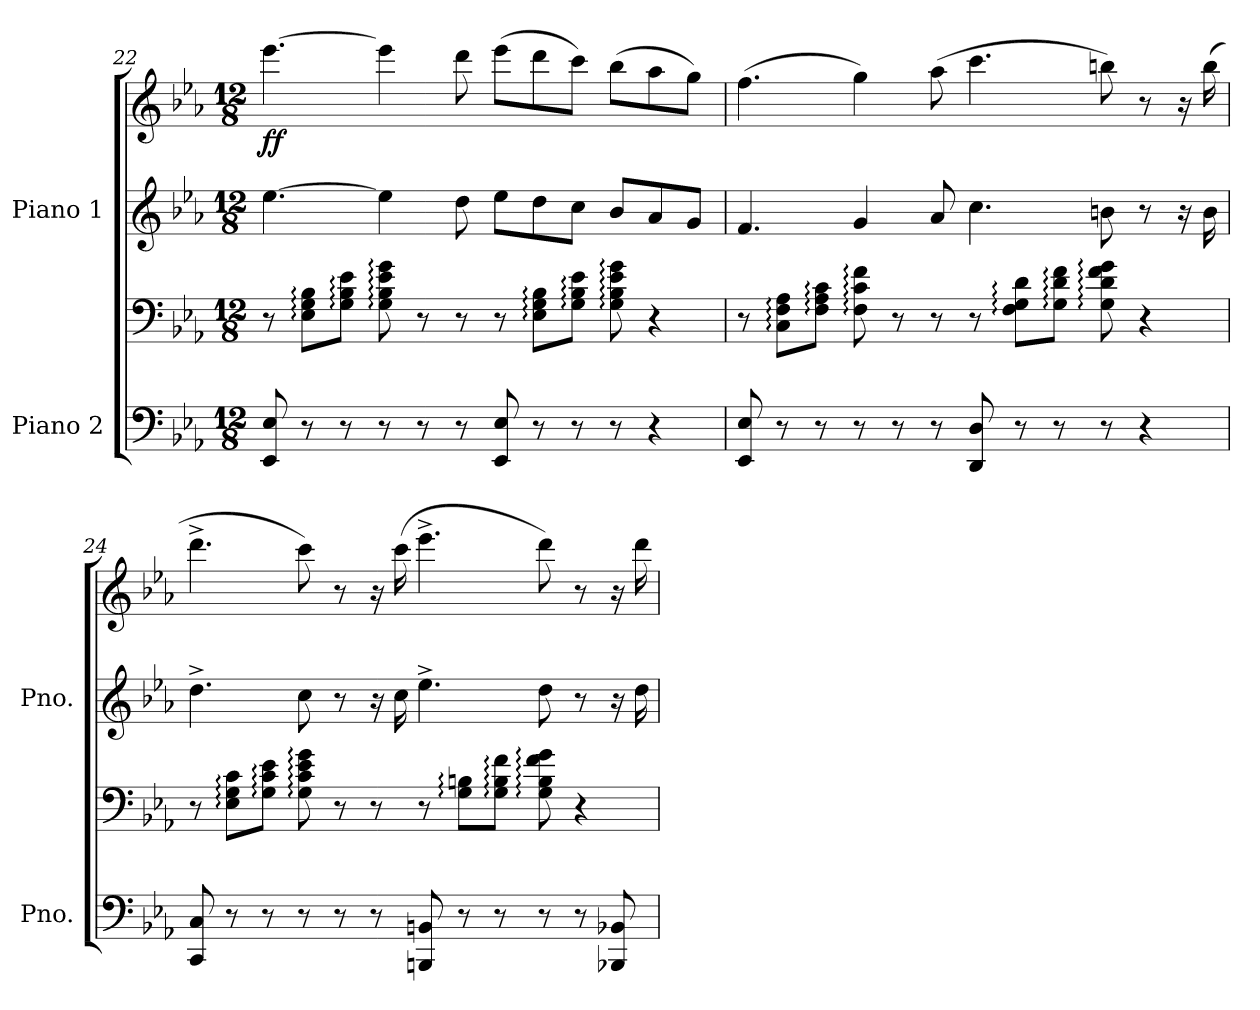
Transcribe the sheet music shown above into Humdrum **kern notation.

**kern	**kern	**kern	**kern	**dynam
*part2	*part2	*part1	*part1	*part1
*staff4	*staff3	*staff2	*staff1	*staff1/2
*I"Piano 2	*	*I"Piano 1	*	*
*I'Pno.	*	*I'Pno.	*	*
!!LO:PB:g=z
*clefF4	*clefF4	*clefG2	*clefG2	*
*k[b-e-a-]	*k[b-e-a-]	*k[b-e-a-]	*k[b-e-a-]	*
*M12/8	*M12/8	*M12/8	*M12/8	*
=22	=22	=22	=22	=22
!	!	!	!	!LO:DY:b
8EE-/ 8E-/	8r	[4.ee-\	[4.eee-\	ff
8r	8E-\: 8G\: 8B-\:L	.	.	.
8r	8G\: 8B-\: 8e-\:J	.	.	.
8r	8G\: 8B-\: 8e-\: 8g\:	4ee-\]	4eee-\]	.
8r	8r	.	.	.
8r	8r	8dd\	8ddd\	.
8EE-/ 8E-/	8r	8ee-\L	(8eee-\L	.
8r	8E-\: 8G\: 8B-\:L	8dd\	8ddd\	.
8r	8G\: 8B-\: 8e-\:J	8cc\J	8ccc\J)	.
8r	8G\: 8B-\: 8e-\: 8g\:	8b-/L	(8bb-\L	.
4r	4r	8a-/	8aa-\	.
.	.	8g/J	8gg\J)	.
=23	=23	=23	=23	=23
8EE-/ 8E-/	8r	4.f/	(4.ff\	.
8r	8C\: 8F\: 8A-\:L	.	.	.
8r	8F\: 8A-\: 8c\:J	.	.	.
8r	8F\: 8c\: 8f\:	4g/	4gg\)	.
8r	8r	.	.	.
8r	8r	8a-/	(8aa-\	.
8DD/ 8D/	8r	4.cc\	4.ccc\	.
8r	8F\: 8G\: 8d\:L	.	.	.
8r	8G\: 8d\: 8f\:J	.	.	.
8r	8G\: 8d\: 8f\: 8g\:	8bn\	8bbn\)	.
4r	4r	8r	8r	.
.	.	16r	16r	.
.	.	16b\	(16bb\	.
!!LO:LB:g=z
=24	=24	=24	=24	=24
8CC/ 8C/	8r	4.dd^\	4.ddd^\	.
8r	8E-\: 8G\: 8c\:L	.	.	.
8r	8G\: 8c\: 8e-\:J	.	.	.
8r	8G\: 8c\: 8e-\: 8g\:	8cc\	8ccc\)	.
8r	8r	8r	8r	.
8r	8r	16r	16r	.
.	.	16cc\	(16ccc\	.
8BBBn/ 8BBn/	8r	4.ee-^\	4.eee-^\	.
8r	8G\: 8Bn\:L	.	.	.
8r	8G\: 8B\: 8f\:J	.	.	.
8r	8G\: 8B\: 8f\: 8g\:	8dd\	8ddd\)	.
8r	4r	8r	8r	.
8BBB-X/ 8BB-X/	.	16r	16r	.
.	.	16dd\	16ddd\	.
=	=	=	=	=
*-	*-	*-	*-	*-
